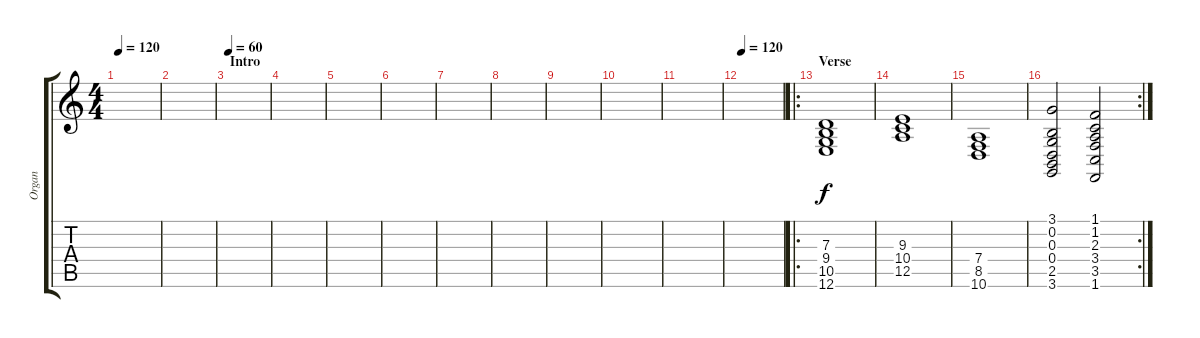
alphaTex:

\track ("Organ" "Organ") {instrument drawbarorgan}
\staff {score tabs}
\tuning (E4 B3 G3 D3 A2 E2) {hide}
\ts (4 4)
\tempo 120
\clef g2
\ks c
|
|
\section ("" "Intro")
\tempo 60
|
|
|
|
|
|
|
|
|
\tempo 120
|
\ro
\section ("" "Verse")
(7.3 9.4 10.5 12.6).1 |
(9.3 10.4 12.5).1 |
(7.4 8.5 10.6).1 |
\rc 2
(3.1 0.2 0.3 0.4 2.5 3.6).2 (1.1 1.2 2.3 3.4 3.5 1.6).2
